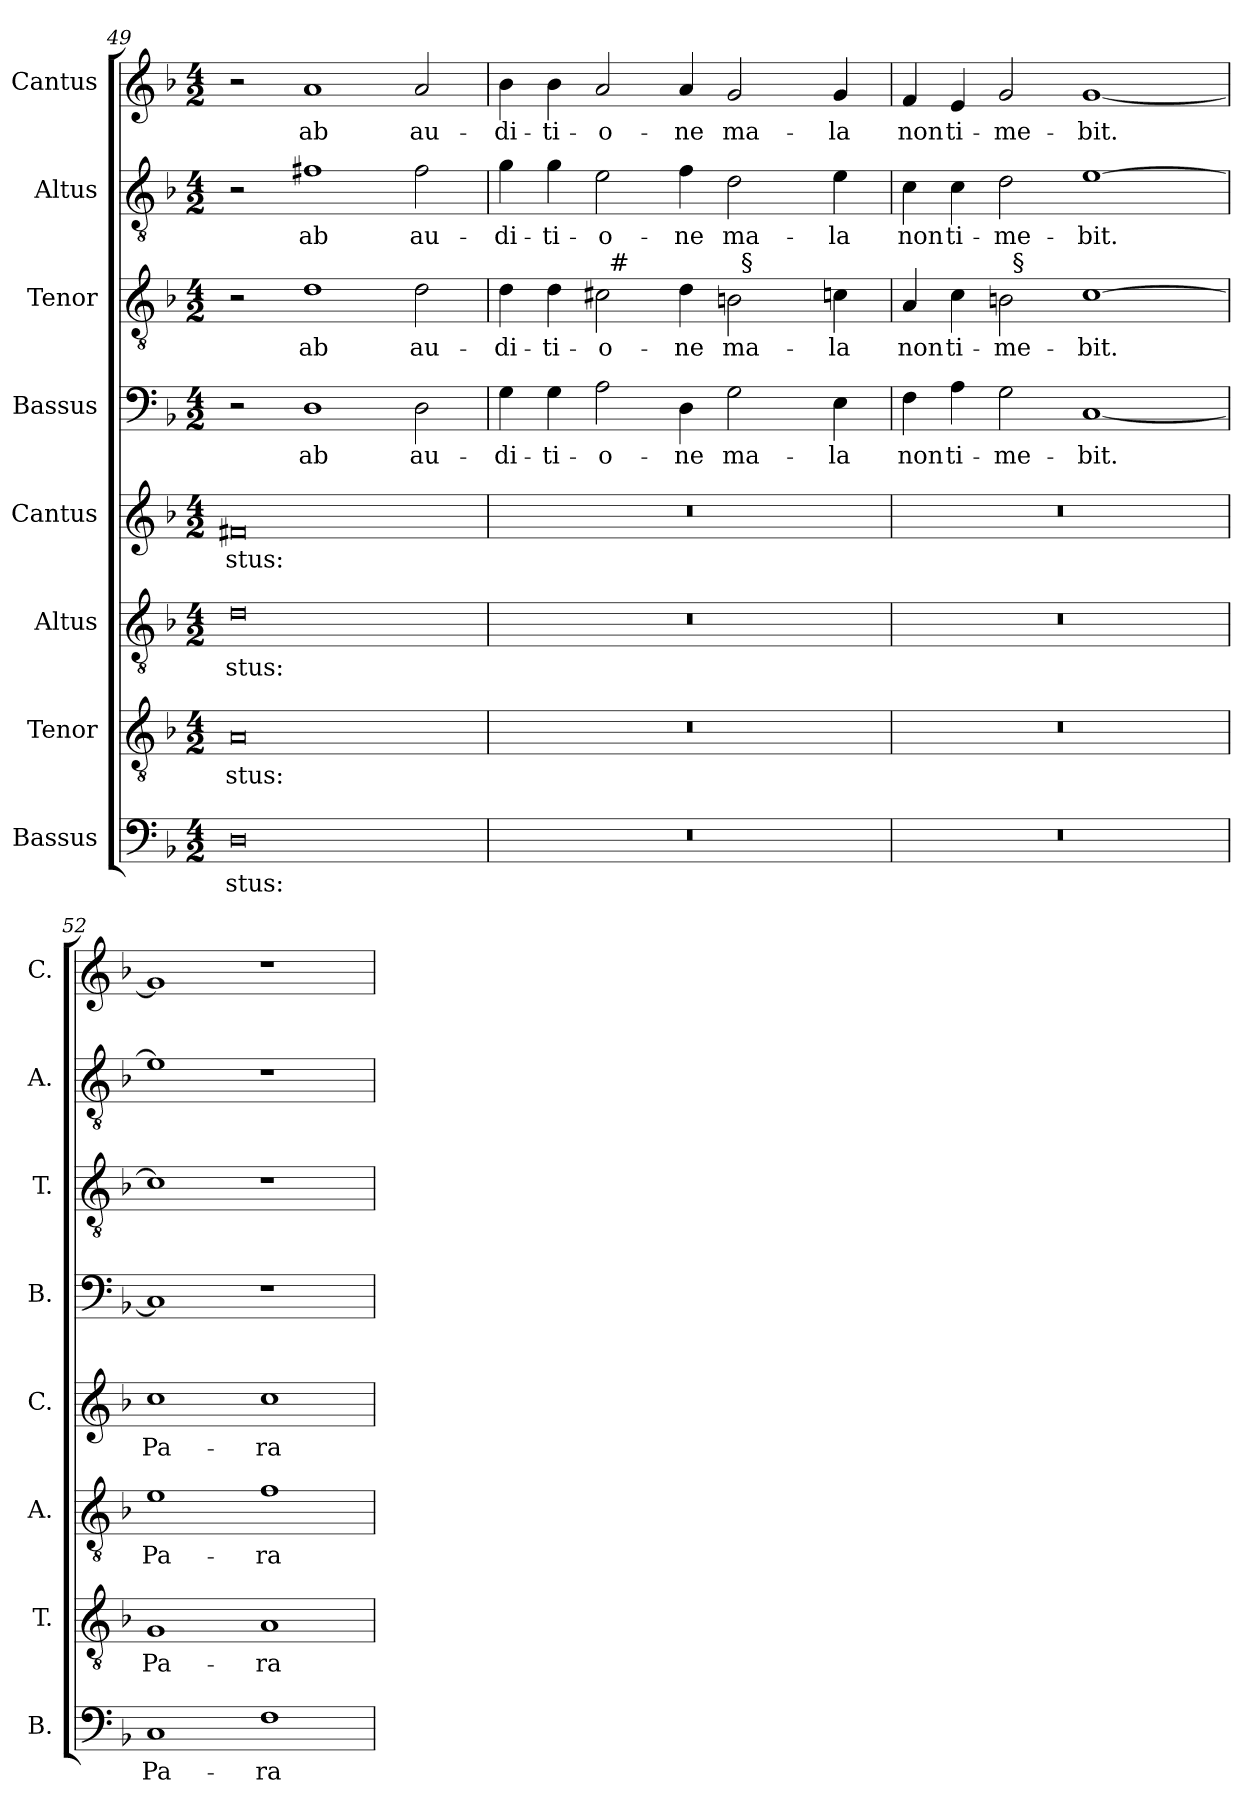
**kern	**text	**kern	**text	**kern	**text	**kern	**text	**kern	**text	**kern	**text	**kern	**text	**kern	**text
*part8	*part8	*part7	*part7	*part6	*part6	*part5	*part5	*part4	*part4	*part3	*part3	*part2	*part2	*part1	*part1
*staff8	*staff8	*staff7	*staff7	*staff6	*staff6	*staff5	*staff5	*staff4	*staff4	*staff3	*staff3	*staff2	*staff2	*staff1	*staff1
*I"Bassus	*	*I"Tenor	*	*I"Altus	*	*I"Cantus	*	*I"Bassus	*	*I"Tenor	*	*I"Altus	*	*I"Cantus	*
*I'B.	*	*I'T.	*	*I'A.	*	*I'C.	*	*I'B.	*	*I'T.	*	*I'A.	*	*I'C.	*
*clefF4	*	*clefGv2	*	*clefGv2	*	*clefG2	*	*clefF4	*	*clefGv2	*	*clefGv2	*	*clefG2	*
*	*	*ITrd7c12	*	*ITrd7c12	*	*	*	*	*	*ITrd7c12	*	*ITrd7c12	*	*	*
*k[b-]	*	*k[b-]	*	*k[b-]	*	*k[b-]	*	*k[b-]	*	*k[b-]	*	*k[b-]	*	*k[b-]	*
*F:	*	*F:	*	*F:	*	*F:	*	*F:	*	*F:	*	*F:	*	*F:	*
*M4/2	*	*M4/2	*	*M4/2	*	*M4/2	*	*M4/2	*	*M4/2	*	*M4/2	*	*M4/2	*
=49	=49	=49	=49	=49	=49	=49	=49	=49	=49	=49	=49	=49	=49	=49	=49
!	!LO:LY:b	!	!LO:LY:b	!	!LO:LY:b	!	!LO:LY:b	!	!	!	!	!	!	!	!
0D	-stus:	0AA	-stus:	0D	-stus:	0f#X	-stus:	2r	.	2r	.	2r	.	2r	.
!	!	!	!	!	!	!	!	!	!LO:LY:b	!	!LO:LY:b	!	!LO:LY:b	!	!LO:LY:b
.	.	.	.	.	.	.	.	1D	ab	1D	ab	1F#X	ab	1a	ab
!	!	!	!	!	!	!	!	!	!LO:LY:b	!	!LO:LY:b	!	!LO:LY:b	!	!LO:LY:b
.	.	.	.	.	.	.	.	2D\	au-	2D\	au-	2F#\	au-	2a/	au-
=50	=50	=50	=50	=50	=50	=50	=50	=50	=50	=50	=50	=50	=50	=50	=50
!LO:N:vis=1	!	!LO:N:vis=1	!	!LO:N:vis=1	!	!LO:N:vis=1	!	!	!LO:LY:b	!	!LO:LY:b	!	!LO:LY:b	!	!LO:LY:b
*	*	*	*	*	*	*	*	*	*	*^	*	*	*	*	*
*	*	*	*	*	*	*	*	*	*	*	*^	*	*	*	*	*
0r	.	0r	.	0r	.	0r	.	4G\	-di-	4D\	2ryy	1ryy	-di-	4G\	-di-	4b-\	-di-
!	!	!	!	!	!	!	!	!	!LO:LY:b	!	!	!	!LO:LY:b	!	!LO:LY:b	!	!LO:LY:b
.	.	.	.	.	.	.	.	4G\	-ti-	4D\	.	.	-ti-	4G\	-ti-	4b-\	-ti-
!	!	!	!	!	!	!	!	!	!LO:LY:b	!	!	!	!LO:LY:b	!	!LO:LY:b	!	!LO:LY:b
.	.	.	.	.	.	.	.	2A\	-o-	2C#\	32ryy	.	-o-	2E\	-o-	2a/	-o-
!	!	!	!	!	!	!	!	!	!	!	!LO:TX:a:t=#	!	!	!	!	!	!
.	.	.	.	.	.	.	.	.	.	.	1ryy	.	.	.	.	.	.
!	!	!	!	!	!	!	!	!	!LO:LY:b	!	!	!	!LO:LY:b	!	!LO:LY:b	!	!LO:LY:b
.	.	.	.	.	.	.	.	4D\	-ne	4D\	.	4ryy	-ne	4F\	-ne	4a/	-ne
!	!	!	!	!	!	!	!	!	!LO:LY:b	!	!	!	!LO:LY:b	!	!LO:LY:b	!	!LO:LY:b
.	.	.	.	.	.	.	.	2G\	ma-	2BB\	.	32ryy	ma-	2D\	ma-	2g/	ma-
!	!	!	!	!	!	!	!	!	!	!	!	!LO:TX:a:t=§	!	!	!	!	!
.	.	.	.	.	.	.	.	.	.	.	.	2ryy	.	.	.	.	.
.	.	.	.	.	.	.	.	.	.	.	4...ryy	.	.	.	.	.	.
!	!	!	!	!	!	!	!	!	!LO:LY:b	!	!	!	!LO:LY:b	!	!LO:LY:b	!	!LO:LY:b
.	.	.	.	.	.	.	.	4E\	-la	4Cn\	.	.	-la	4E\	-la	4g/	-la
.	.	.	.	.	.	.	.	.	.	.	.	8..ryy	.	.	.	.	.
=51	=51	=51	=51	=51	=51	=51	=51	=51	=51	=51	=51	=51	=51	=51	=51	=51	=51
!LO:N:vis=1	!	!LO:N:vis=1	!	!LO:N:vis=1	!	!LO:N:vis=1	!	!	!LO:LY:b	!	!	!	!LO:LY:b	!	!LO:LY:b	!	!LO:LY:b
*	*	*	*	*	*	*	*	*	*	*	*v	*v	*	*	*	*	*
0r	.	0r	.	0r	.	0r	.	4F\	non	4AA/	2ryy	non	4C\	non	4f/	non
!	!	!	!	!	!	!	!	!	!LO:LY:b	!	!	!LO:LY:b	!	!LO:LY:b	!	!LO:LY:b
.	.	.	.	.	.	.	.	4A\	ti-	4C\	.	ti-	4C\	ti-	4e/	ti-
!	!	!	!	!	!	!	!	!	!LO:LY:b	!	!	!LO:LY:b	!	!LO:LY:b	!	!LO:LY:b
.	.	.	.	.	.	.	.	2G\	-me-	2BB\	32ryy	-me-	2D\	-me-	2g/	-me-
!	!	!	!	!	!	!	!	!	!	!	!LO:TX:a:t=§	!	!	!	!	!
.	.	.	.	.	.	.	.	.	.	.	1ryy	.	.	.	.	.
!	!	!	!	!	!	!	!	!	!LO:LY:b	!	!	!LO:LY:b	!	!LO:LY:b	!	!LO:LY:b
.	.	.	.	.	.	.	.	[<1C	-bit.	[>1C	.	-bit.	[>1E	-bit.	[<1g	-bit.
.	.	.	.	.	.	.	.	.	.	.	4...ryy	.	.	.	.	.
=52	=52	=52	=52	=52	=52	=52	=52	=52	=52	=52	=52	=52	=52	=52	=52	=52
!	!LO:LY:b	!	!LO:LY:b	!	!LO:LY:b	!	!LO:LY:b	!	!	!	!	!	!	!	!	!
*	*	*	*	*	*	*	*	*	*	*v	*v	*	*	*	*	*
1C	Pa-	1GG	Pa-	1E	Pa-	1cc	Pa-	1C]	.	1C]	.	1E]	.	1g]	.
!	!LO:LY:b	!	!LO:LY:b	!	!LO:LY:b	!	!LO:LY:b	!	!	!	!	!	!	!	!
1F	-ra-	1AA	-ra-	1F	-ra-	1cc	-ra-	1r	.	1r	.	1r	.	1r	.
=	=	=	=	=	=	=	=	=	=	=	=	=	=	=	=
*-	*-	*-	*-	*-	*-	*-	*-	*-	*-	*-	*-	*-	*-	*-	*-
